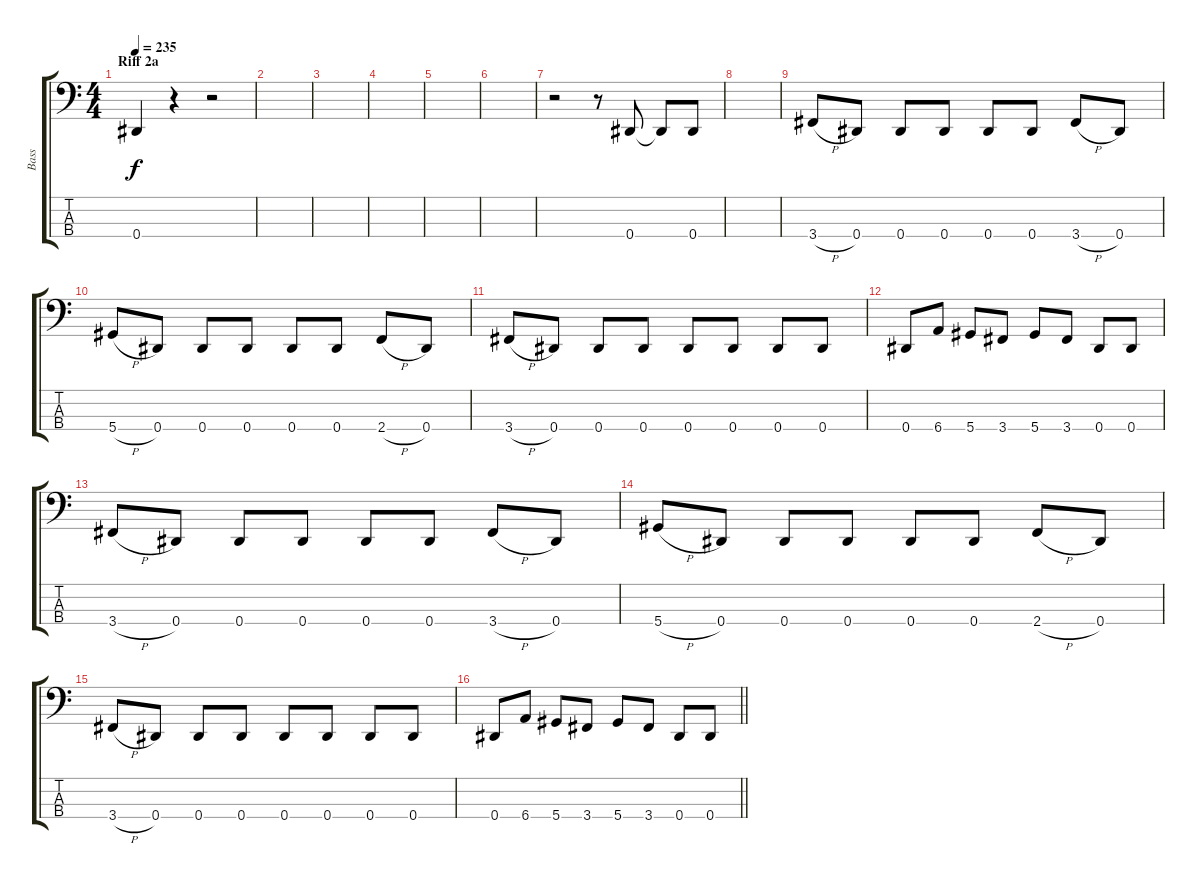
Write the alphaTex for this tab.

\track ("Bass" "Bass") {instrument electricbassfinger}
\staff {score tabs}
\tuning (Gb2 Db2 Ab1 Eb1) {hide}
\ts (4 4)
\section ("" "Riff 2a")
\tempo 235
\clef f4
\ks aminor
0.4.4{dy f} r.4 r.2 |
|
|
|
|
|
r.2 r.8 0.4.8 0.4{t}.8 0.4.8 |
|
3.4{h}.8 0.4.8 0.4.8 0.4.8 0.4.8 0.4.8 3.4{h}.8 0.4.8 |
5.4{h}.8 0.4.8 0.4.8 0.4.8 0.4.8 0.4.8 2.4{h}.8 0.4.8 |
3.4{h}.8 0.4.8 0.4.8 0.4.8 0.4.8 0.4.8 0.4.8 0.4.8 |
0.4.8 6.4.8 5.4.8 3.4.8 5.4.8 3.4.8 0.4.8 0.4.8 |
3.4{h}.8 0.4.8 0.4.8 0.4.8 0.4.8 0.4.8 3.4{h}.8 0.4.8 |
5.4{h}.8 0.4.8 0.4.8 0.4.8 0.4.8 0.4.8 2.4{h}.8 0.4.8 |
3.4{h}.8 0.4.8 0.4.8 0.4.8 0.4.8 0.4.8 0.4.8 0.4.8 |
\barLineRight lightlight
0.4.8 6.4.8 5.4.8 3.4.8 5.4.8 3.4.8 0.4.8 0.4.8
